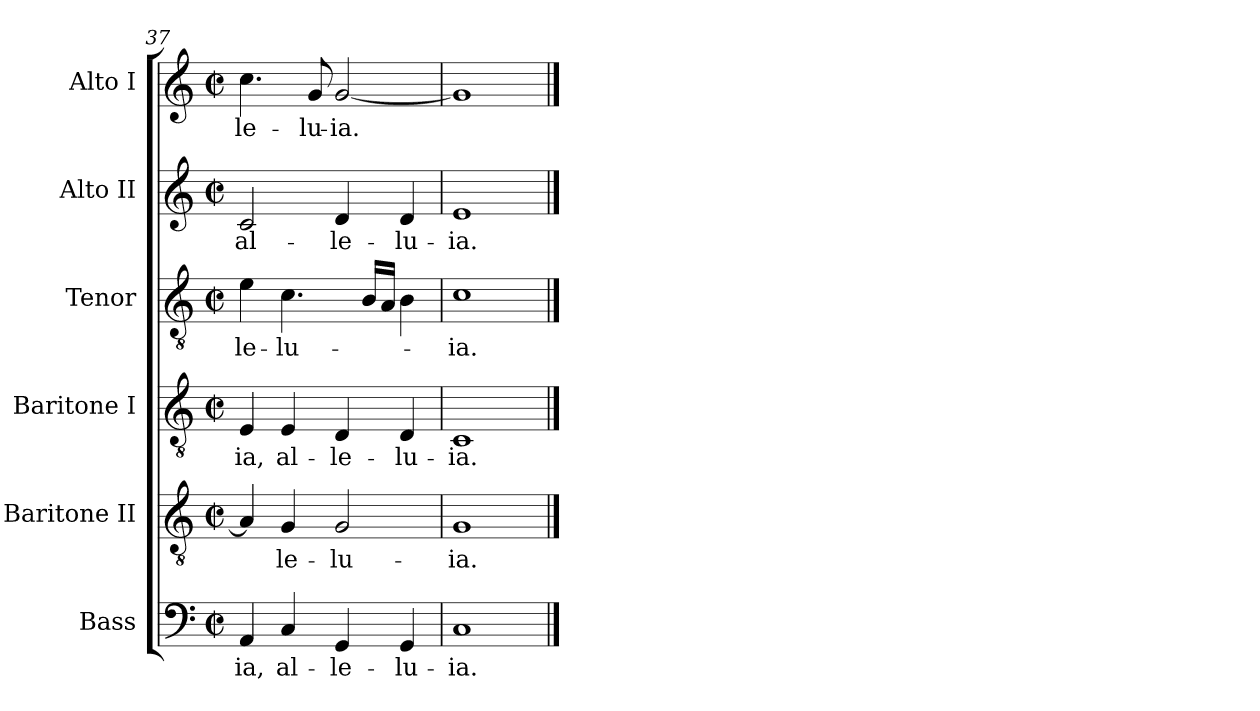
**kern	**text	**kern	**text	**kern	**text	**kern	**text	**kern	**text	**kern	**text
*part6	*part6	*part5	*part5	*part4	*part4	*part3	*part3	*part2	*part2	*part1	*part1
*staff6	*staff6	*staff5	*staff5	*staff4	*staff4	*staff3	*staff3	*staff2	*staff2	*staff1	*staff1
*I"Bass	*	*I"Baritone II	*	*I"Baritone I	*	*I"Tenor	*	*I"Alto II	*	*I"Alto I	*
*I'B.	*	*I'B.	*	*I'T.	*	*I'T.	*	*I'A.	*	*	*
*clefF4	*	*clefGv2	*	*clefGv2	*	*clefGv2	*	*clefG2	*	*clefG2	*
*	*	*	*	*ITrd7c12	*	*ITrd7c12	*	*	*	*	*
*k[]	*	*k[]	*	*k[]	*	*k[]	*	*k[]	*	*k[]	*
*C:	*	*C:	*	*C:	*	*C:	*	*C:	*	*C:	*
*M2/2	*	*M2/2	*	*M2/2	*	*M2/2	*	*M2/2	*	*M2/2	*
*met(c|)	*	*met(c|)	*	*met(c|)	*	*met(c|)	*	*met(c|)	*	*met(c|)	*
=37	=37	=37	=37	=37	=37	=37	=37	=37	=37	=37	=37
!	!LO:LY:b:color=#000000	!	!	!	!	!	!	!	!	!	!
!	!	!	!	!	!LO:LY:b:color=#000000	!	!	!	!	!	!
!	!	!	!	!	!	!	!LO:LY:b:color=#000000	!	!	!	!
!	!	!	!	!	!	!	!	!	!LO:LY:b:color=#000000	!	!
!	!	!	!	!	!	!	!	!	!	!	!LO:LY:b:color=#000000
4AAi/	-ia,	4Ai/]	.	4EEi/	-ia,	4Ei\	-le-	2ci/	al-	4.cci\	-le-
!	!LO:LY:b:color=#000000	!	!	!	!	!	!	!	!	!	!
!	!	!	!LO:LY:b:color=#000000	!	!	!	!	!	!	!	!
!	!	!	!	!	!LO:LY:b:color=#000000	!	!	!	!	!	!
!	!	!	!	!	!	!	!LO:LY:b:color=#000000	!	!	!	!
4Ci/	al-	4Gi/	-le-	4EEi/	al-	4.Ci\	-lu-	.	.	.	.
!	!	!	!	!	!	!	!	!	!	!	!LO:LY:b:color=#000000
.	.	.	.	.	.	.	.	.	.	8gi/	-lu-
!	!LO:LY:b:color=#000000	!	!	!	!	!	!	!	!	!	!
!	!	!	!LO:LY:b:color=#000000	!	!	!	!	!	!	!	!
!	!	!	!	!	!LO:LY:b:color=#000000	!	!	!	!	!	!
!	!	!	!	!	!	!	!	!	!LO:LY:b:color=#000000	!	!
!	!	!	!	!	!	!	!	!	!	!	!LO:LY:b:color=#000000
4GGi/	-le-	2Gi/	-lu-	4DDi/	-le-	.	.	4di/	-le-	[<2gi/	-ia.
.	.	.	.	.	.	16BBi/LL	.	.	.	.	.
.	.	.	.	.	.	16AAi/JJ	.	.	.	.	.
!	!LO:LY:b:color=#000000	!	!	!	!	!	!	!	!	!	!
!	!	!	!	!	!LO:LY:b:color=#000000	!	!	!	!	!	!
!	!	!	!	!	!	!	!	!	!LO:LY:b:color=#000000	!	!
4GGi/	-lu-	.	.	4DDi/	-lu-	4BBi\	.	4di/	-lu-	.	.
=38	=38	=38	=38	=38	=38	=38	=38	=38	=38	=38	=38
!	!LO:LY:b:color=#000000	!	!	!	!	!	!	!	!	!	!
!	!	!	!LO:LY:b:color=#000000	!	!	!	!	!	!	!	!
!	!	!	!	!	!LO:LY:b:color=#000000	!	!	!	!	!	!
!	!	!	!	!	!	!	!LO:LY:b:color=#000000	!	!	!	!
!	!	!	!	!	!	!	!	!	!LO:LY:b:color=#000000	!	!
1Ci	-ia.	1Gi	-ia.	1CCi	-ia.	1Ci	-ia.	1ei	-ia.	1gi]	.
==	==	==	==	==	==	==	==	==	==	==	==
*-	*-	*-	*-	*-	*-	*-	*-	*-	*-	*-	*-
